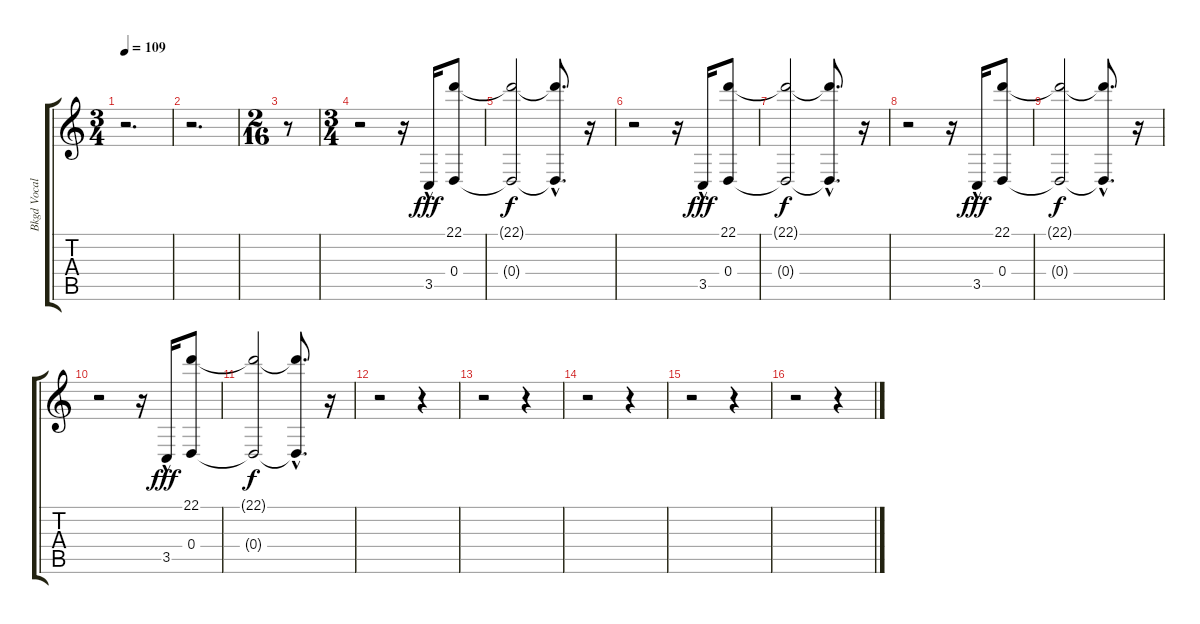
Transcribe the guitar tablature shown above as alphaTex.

\track ("Bkgd Vocal" "Bkgd Vocal") {instrument choiraahs}
\staff {score tabs}
\tuning (E4 B3 G3 D3 A2 E2) {hide}
\ts (3 4)
\tempo 109
\clef g2
\ks c
r.2{d dy f} |
r.2{d} |
\ts (2 16)
r.8 |
\ts (3 4)
r.2 r.16 3.5{hac}.16{dy fff} (22.1 0.4).8 |
(22.1{t} 0.4{t}).2{dy f} (22.1{hac t} 0.4{hac t}).8{d} r.16 |
r.2 r.16 3.5{hac}.16{dy fff} (22.1 0.4).8 |
(22.1{t} 0.4{t}).2{dy f} (22.1{hac t} 0.4{hac t}).8{d} r.16 |
r.2 r.16 3.5{hac}.16{dy fff} (22.1 0.4).8 |
(22.1{t} 0.4{t}).2{dy f} (22.1{hac t} 0.4{hac t}).8{d} r.16 |
r.2 r.16 3.5{hac}.16{dy fff} (22.1 0.4).8 |
(22.1{t} 0.4{t}).2{dy f} (22.1{hac t} 0.4{hac t}).8{d} r.16 |
r.2 r.4 |
r.2 r.4 |
r.2 r.4 |
r.2 r.4 |
r.2 r.4
